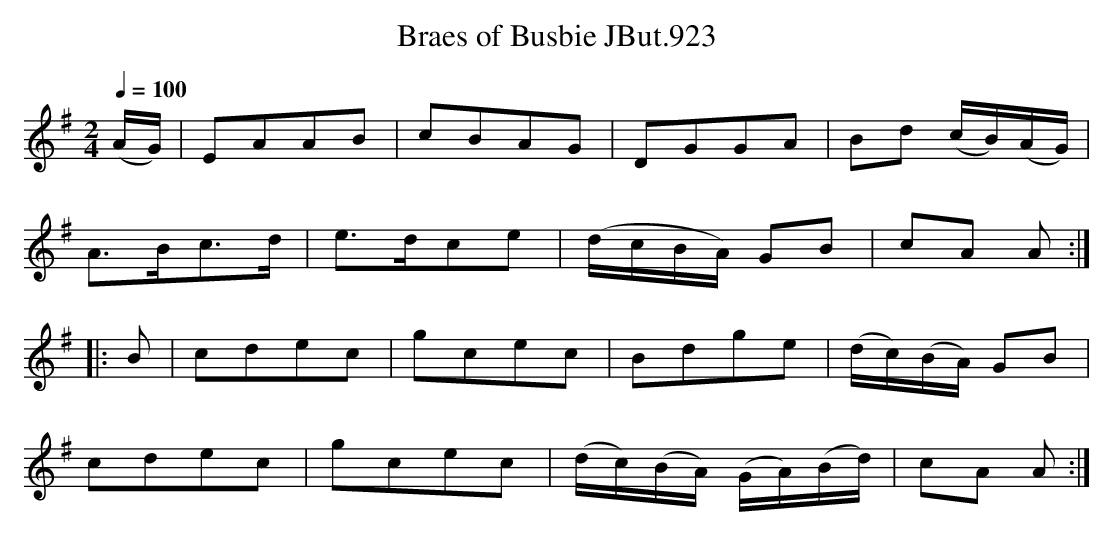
X:1
T:Braes of Busbie JBut.923
M:2/4
L:1/8
Q:1/4=100
K:Ador
(A/G/) | EAAB | cBAG | DGGA | Bd (c/B/)(A/G/) |
A>Bc>d | e>dce | (d/c/B/A/) GB | cA A :|
|: B | cdec | gcec | Bdge | (d/c/)(B/A/) GB |
cdec | gcec | (d/c/)(B/A/) (G/A/)(B/d/) | cA A :|
